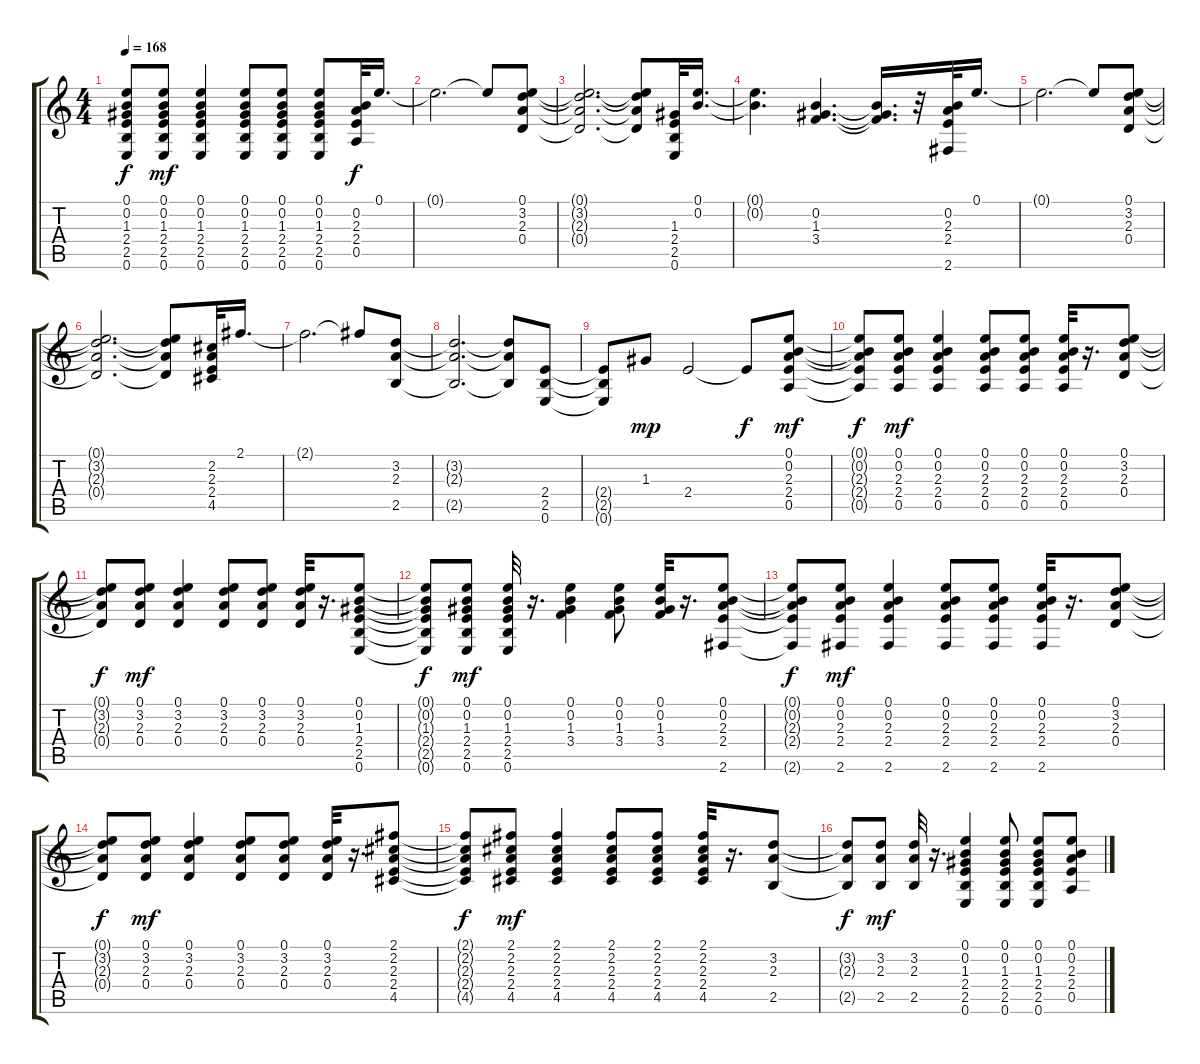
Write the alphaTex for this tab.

\track "" {instrument overdrivenguitar}
\staff {score tabs}
\tuning (E4 B3 G3 D3 A2 E2) {hide}
\ts (4 4)
\tempo 168
\clef g2
\ks c
(0.1{t} 0.2{t} 1.3{t} 2.4{t} 2.5{t} 0.6{t}).8{dy f} (0.1 0.2 1.3 2.4 2.5 0.6).8{dy mf} (0.1 0.2 1.3 2.4 2.5 0.6).4 (0.1 0.2 1.3 2.4 2.5 0.6).8 (0.1 0.2 1.3 2.4 2.5 0.6).8 (0.1 0.2 1.3 2.4 2.5 0.6).8 (0.2 2.3 2.4 0.5).32{dy f} 0.1.16{d} |
0.1{t}.2{d} 0.1{t}.8 (0.1 3.2 2.3 0.4).8 |
(0.1{t} 3.2{t} 2.3{t} 0.4{t}).2{d} (0.1{t} 3.2{t} 2.3{t} 0.4{t}).8 (1.3 2.4 2.5 0.6).32 (0.1 0.2).16{d} |
(0.1{t} 0.2{t}).4{d} (0.2 1.3 3.4).4{d} (0.2{t} 1.3{t} 3.4{t}).16{d} r.32 (0.2 2.3 2.4 2.6).32 0.1.16{d} |
0.1{t}.2{d} 0.1{t}.8 (0.1 3.2 2.3 0.4).8 |
(0.1{t} 3.2{t} 2.3{t} 0.4{t}).2{d} (0.1{t} 3.2{t} 2.3{t} 0.4{t}).8 (2.2 2.3 2.4 4.5).32 2.1.16{d} |
2.1{t}.2{d} 2.1{t}.8 (3.2 2.3 2.5).8 |
(3.2{t} 2.3{t} 2.5{t}).2{d} (3.2{t} 2.3{t} 2.5{t}).8 (2.4 2.5 0.6).8 |
(2.4{t} 2.5{t} 0.6{t}).8 1.3.8{dy mp} 2.4.2 2.4{t}.8{dy f} (0.1 0.2 2.3 2.4 0.5).8{dy mf} |
(0.1{t} 0.2{t} 2.3{t} 2.4{t} 0.5{t}).8{dy f} (0.1 0.2 2.3 2.4 0.5).8{dy mf} (0.1 0.2 2.3 2.4 0.5).4 (0.1 0.2 2.3 2.4 0.5).8 (0.1 0.2 2.3 2.4 0.5).8 (0.1 0.2 2.3 2.4 0.5).32 r.16{d} (0.1 3.2 2.3 0.4).8 |
(0.1{t} 3.2{t} 2.3{t} 0.4{t}).8{dy f} (0.1 3.2 2.3 0.4).8{dy mf} (0.1 3.2 2.3 0.4).4 (0.1 3.2 2.3 0.4).8 (0.1 3.2 2.3 0.4).8 (0.1 3.2 2.3 0.4).32 r.16{d} (0.1 0.2 1.3 2.4 2.5 0.6).8 |
(0.1{t} 0.2{t} 1.3{t} 2.4{t} 2.5{t} 0.6{t}).8{dy f} (0.1 0.2 1.3 2.4 2.5 0.6).8{dy mf} (0.1 0.2 1.3 2.4 2.5 0.6).32 r.16{d} (0.1 0.2 1.3 3.4).4 (0.1 0.2 1.3 3.4).8 (0.1 0.2 1.3 3.4).32 r.16{d} (0.1 0.2 2.3 2.4 2.6).8 |
(0.1{t} 0.2{t} 2.3{t} 2.4{t} 2.6{t}).8{dy f} (0.1 0.2 2.3 2.4 2.6).8{dy mf} (0.1 0.2 2.3 2.4 2.6).4 (0.1 0.2 2.3 2.4 2.6).8 (0.1 0.2 2.3 2.4 2.6).8 (0.1 0.2 2.3 2.4 2.6).32 r.16{d} (0.1 3.2 2.3 0.4).8 |
(0.1{t} 3.2{t} 2.3{t} 0.4{t}).8{dy f} (0.1 3.2 2.3 0.4).8{dy mf} (0.1 3.2 2.3 0.4).4 (0.1 3.2 2.3 0.4).8 (0.1 3.2 2.3 0.4).8 (0.1 3.2 2.3 0.4).32 r.16{d} (2.1 2.2 2.3 2.4 4.5).8 |
(2.1{t} 2.2{t} 2.3{t} 2.4{t} 4.5{t}).8{dy f} (2.1 2.2 2.3 2.4 4.5).8{dy mf} (2.1 2.2 2.3 2.4 4.5).4 (2.1 2.2 2.3 2.4 4.5).8 (2.1 2.2 2.3 2.4 4.5).8 (2.1 2.2 2.3 2.4 4.5).32 r.16{d} (3.2 2.3 2.5).8 |
(3.2{t} 2.3{t} 2.5{t}).8{dy f} (3.2 2.3 2.5).8{dy mf} (3.2 2.3 2.5).32 r.16{d} (0.1 0.2 1.3 2.4 2.5 0.6).4 (0.1 0.2 1.3 2.4 2.5 0.6).8 (0.1 0.2 1.3 2.4 2.5 0.6).8 (0.1 0.2 2.3 2.4 0.5).8
